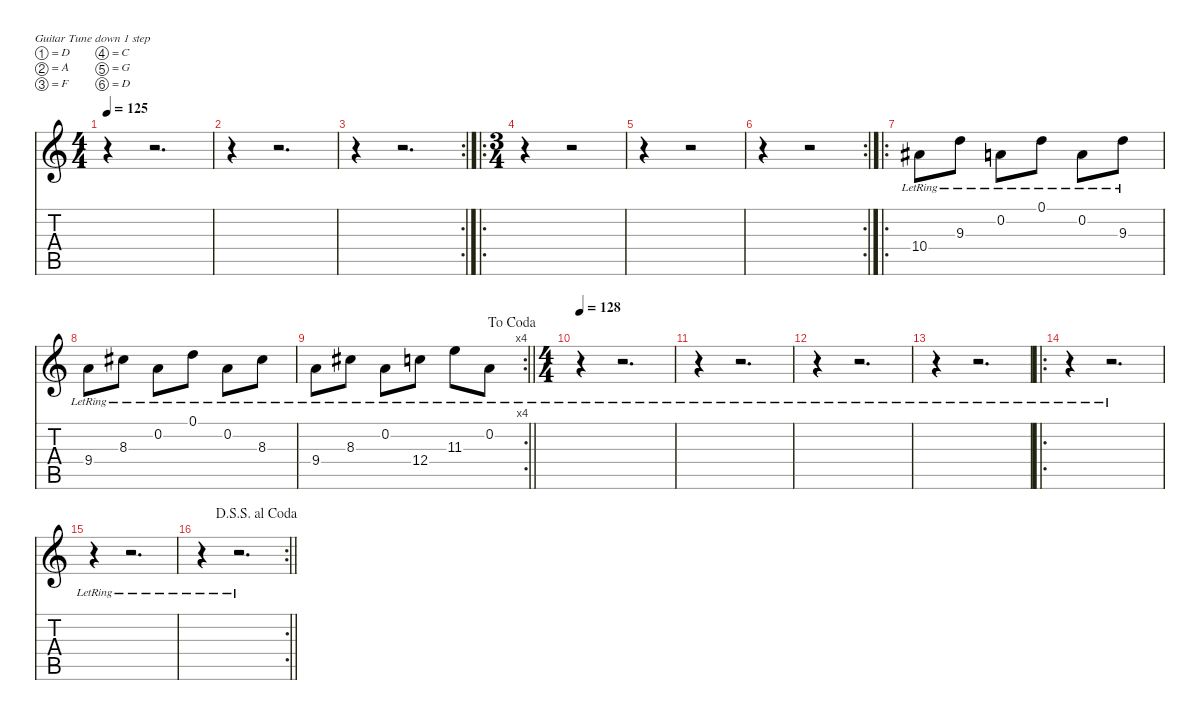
\defaultSystemsLayout 4
\hideDynamics
\bracketExtendMode nobrackets
\singleTrackTrackNamePolicy hidden
\multiTrackTrackNamePolicy hidden
\firstSystemTrackNameMode fullname
\firstSystemTrackNameOrientation horizontal
\otherSystemsTrackNameOrientation horizontal
\track ("Track 4" "s.guit.") {instrument acousticguitarsteel}
\staff {score tabs}
\tuning (D4 A3 F3 C3 G2 D2)
\ts (4 4)
\tempo 125
\clef g2
\ks c
r.4{dy f} r.2{d} |
r.4 r.2{d} |
\rc 2
r.4 r.2{d} |
\ro
\ts (3 4)
\beaming (8 2 2 2)
r.4 r.2 |
r.4 r.2 |
\rc 2
r.4 r.2 |
\ro
10.4{lr acc #}.8 9.3{lr}.8 0.2{lr}.8 0.1{lr}.8 0.2{lr}.8 9.3{lr}.8 |
9.4{lr}.8 8.3{lr acc #}.8 0.2{lr}.8 0.1{lr}.8 0.2{lr}.8 8.3{lr acc #}.8 |
\rc 4
\jump dacoda
\barLineRight lightlight
9.4{lr}.8 8.3{lr acc #}.8 0.2{lr}.8 12.4{lr}.8 11.3{lr}.8 0.2{lr}.8 |
\ts (4 4)
\beaming (8 2 2 2 2)
\tempo 128
r.4 r.2{d} |
r.4 r.2{d} |
r.4 r.2{d} |
r.4 r.2{d} |
\ro
r.4 r.2{d} |
r.4 r.2{d} |
\rc 2
\jump dalsegnosegnoalcoda
\barLineRight lightlight
r.4 r.2{d}
